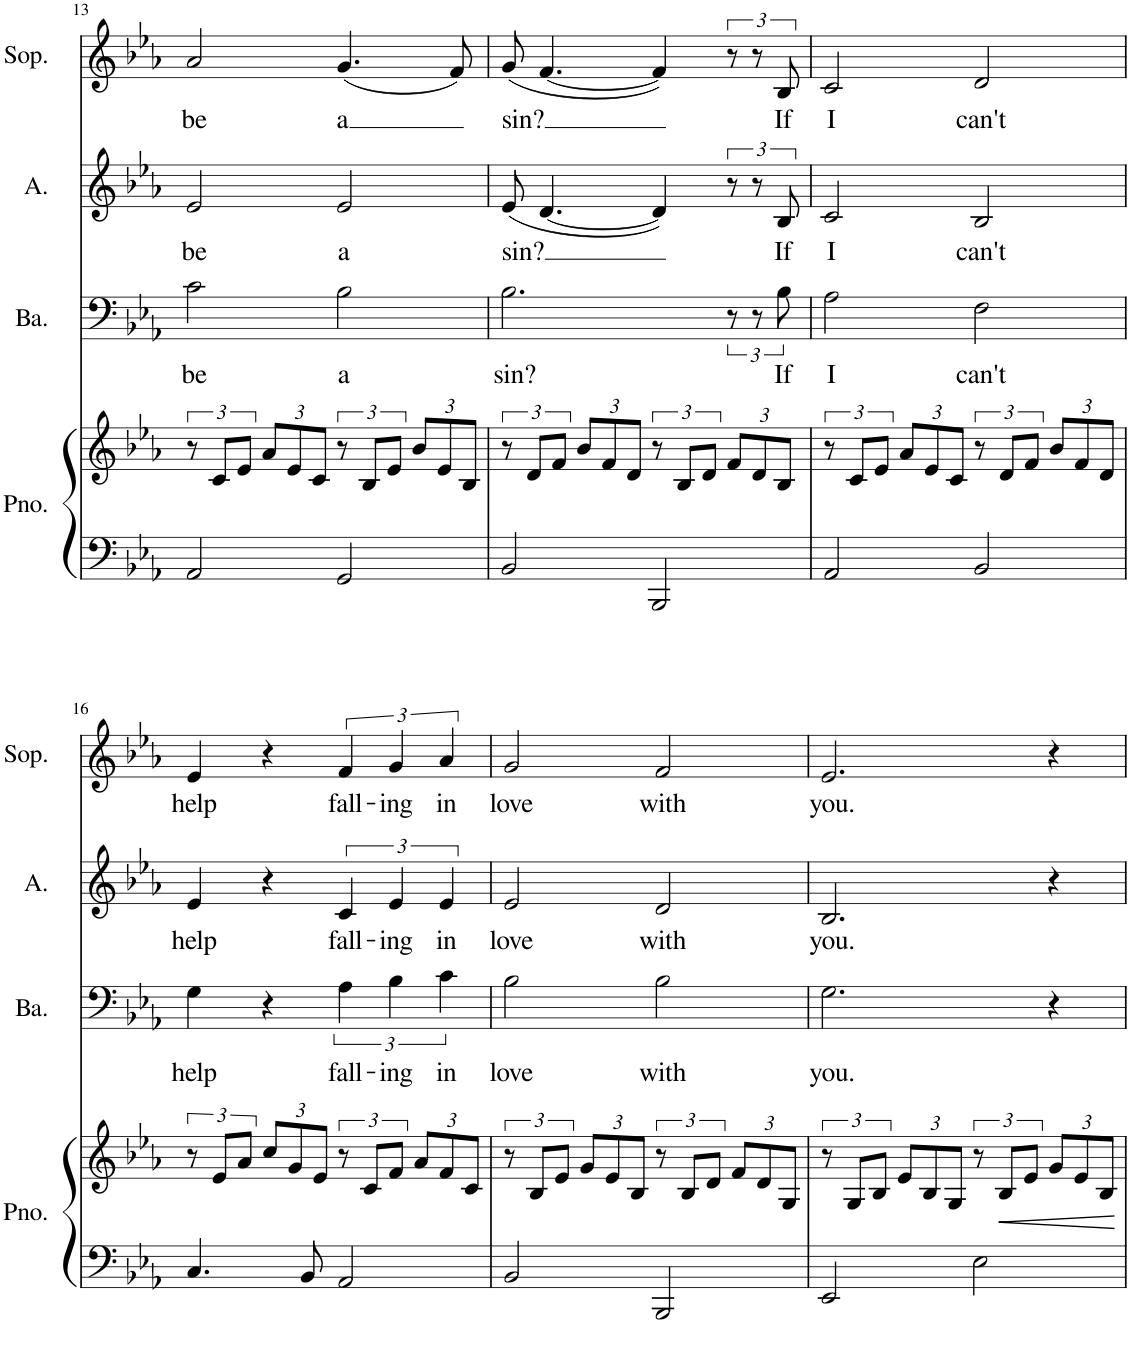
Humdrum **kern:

**kern	**kern	**dynam	**kern	**text	**kern	**text	**kern	**text
*part4	*part4	*part4	*part3	*part3	*part2	*part2	*part1	*part1
*staff5	*staff4	*staff4/5	*staff3	*staff3	*staff2	*staff2	*staff1	*staff1
*I"Piano	*	*	*I"Bariton	*	*I"Alt	*	*I"Sopraan	*
*I'Pno.	*	*	*I'Ba.	*	*I'A.	*	*I'Sop.	*
!!LO:PB:g=z
*clefF4	*clefG2	*	*clefF4	*	*clefG2	*	*clefG2	*
*k[b-e-a-]	*k[b-e-a-]	*	*k[b-e-a-]	*	*k[b-e-a-]	*	*k[b-e-a-]	*
*M4/4	*M4/4	*	*M4/4	*	*M4/4	*	*M4/4	*
=13	=13	=13	=13	=13	=13	=13	=13	=13
!	!	!	!	!LO:LY:b	!	!LO:LY:b	!	!LO:LY:b
2AA-/	12r	.	2c\	be	2e-/	be	2a-/	be
.	12c/L	.	.	.	.	.	.	.
.	12e-/J	.	.	.	.	.	.	.
*	*Xbrackettup	*	*	*	*	*	*	*
.	12a-/L	.	.	.	.	.	.	.
.	12e-/	.	.	.	.	.	.	.
.	12c/J	.	.	.	.	.	.	.
*	*brackettup	*	*	*	*	*	*	*
!	!	!	!	!LO:LY:b	!	!LO:LY:b	!	!LO:LY:b
2GG/	12r	.	2B-\	a	2e-/	a	(4.g/	a
.	12B-/L	.	.	.	.	.	.	.
.	12e-/J	.	.	.	.	.	.	.
*	*Xbrackettup	*	*	*	*	*	*	*
.	12b-/L	.	.	.	.	.	.	.
.	12e-/	.	.	.	.	.	.	.
.	.	.	.	.	.	.	8f/)	.
.	12B-/J	.	.	.	.	.	.	.
=14	=14	=14	=14	=14	=14	=14	=14	=14
*	*brackettup	*	*	*	*	*	*	*
!	!	!	!	!LO:LY:b	!	!LO:LY:b	!	!LO:LY:b
2BB-/	12r	.	2.B-\	sin?	(8e-/	sin?	(8g/	sin?
.	12d/L	.	.	.	.	.	.	.
.	.	.	.	.	[4.d/	.	[4.f/	.
.	12f/J	.	.	.	.	.	.	.
*	*Xbrackettup	*	*	*	*	*	*	*
.	12b-/L	.	.	.	.	.	.	.
.	12f/	.	.	.	.	.	.	.
.	12d/J	.	.	.	.	.	.	.
*	*brackettup	*	*	*	*	*	*	*
2BBB-/	12r	.	.	.	4d/])	.	4f/])	.
.	12B-/L	.	.	.	.	.	.	.
.	12d/J	.	.	.	.	.	.	.
*	*Xbrackettup	*	*	*	*	*	*	*
.	12f/L	.	12r	.	12r	.	12r	.
.	12d/	.	12r	.	12r	.	12r	.
!	!	!	!	!LO:LY:b	!	!LO:LY:b	!	!LO:LY:b
.	12B-/J	.	12B-\	If	12B-/	If	12B-/	If
=15	=15	=15	=15	=15	=15	=15	=15	=15
*	*brackettup	*	*	*	*	*	*	*
!	!	!	!	!LO:LY:b	!	!LO:LY:b	!	!LO:LY:b
2AA-/	12r	.	2A-\	I	2c/	I	2c/	I
.	12c/L	.	.	.	.	.	.	.
.	12e-/J	.	.	.	.	.	.	.
*	*Xbrackettup	*	*	*	*	*	*	*
.	12a-/L	.	.	.	.	.	.	.
.	12e-/	.	.	.	.	.	.	.
.	12c/J	.	.	.	.	.	.	.
*	*brackettup	*	*	*	*	*	*	*
!	!	!	!	!LO:LY:b	!	!LO:LY:b	!	!LO:LY:b
2BB-/	12r	.	2F\	can't	2B-/	can't	2d/	can't
.	12d/L	.	.	.	.	.	.	.
.	12f/J	.	.	.	.	.	.	.
*	*Xbrackettup	*	*	*	*	*	*	*
.	12b-/L	.	.	.	.	.	.	.
.	12f/	.	.	.	.	.	.	.
.	12d/J	.	.	.	.	.	.	.
!!LO:LB:g=z
=16	=16	=16	=16	=16	=16	=16	=16	=16
*	*brackettup	*	*	*	*	*	*	*
!	!	!	!	!LO:LY:b	!	!LO:LY:b	!	!LO:LY:b
4.C/	12r	.	4G\	help	4e-/	help	4e-/	help
.	12e-/L	.	.	.	.	.	.	.
.	12a-/J	.	.	.	.	.	.	.
*	*Xbrackettup	*	*	*	*	*	*	*
.	12cc/L	.	4r	.	4r	.	4r	.
.	12g/	.	.	.	.	.	.	.
8BB-/	.	.	.	.	.	.	.	.
.	12e-/J	.	.	.	.	.	.	.
*	*brackettup	*	*	*	*	*	*	*
!	!	!	!	!LO:LY:b	!	!LO:LY:b	!	!LO:LY:b
2AA-/	12r	.	6A-\	fall-	6c/	fall-	6f/	fall-
.	12c/L	.	.	.	.	.	.	.
!	!	!	!	!LO:LY:b	!	!LO:LY:b	!	!LO:LY:b
.	12f/J	.	6B-\	-ing	6e-/	-ing	6g/	-ing
*	*Xbrackettup	*	*	*	*	*	*	*
.	12a-/L	.	.	.	.	.	.	.
!	!	!	!	!LO:LY:b	!	!LO:LY:b	!	!LO:LY:b
.	12f/	.	6c\	in	6e-/	in	6a-/	in
.	12c/J	.	.	.	.	.	.	.
=17	=17	=17	=17	=17	=17	=17	=17	=17
*	*brackettup	*	*	*	*	*	*	*
!	!	!	!	!LO:LY:b	!	!LO:LY:b	!	!LO:LY:b
2BB-/	12r	.	2B-\	love	2e-/	love	2g/	love
.	12B-/L	.	.	.	.	.	.	.
.	12e-/J	.	.	.	.	.	.	.
*	*Xbrackettup	*	*	*	*	*	*	*
.	12g/L	.	.	.	.	.	.	.
.	12e-/	.	.	.	.	.	.	.
.	12B-/J	.	.	.	.	.	.	.
*	*brackettup	*	*	*	*	*	*	*
!	!	!	!	!LO:LY:b	!	!LO:LY:b	!	!LO:LY:b
2BBB-/	12r	.	2B-\	with	2d/	with	2f/	with
.	12B-/L	.	.	.	.	.	.	.
.	12d/J	.	.	.	.	.	.	.
*	*Xbrackettup	*	*	*	*	*	*	*
.	12f/L	.	.	.	.	.	.	.
.	12d/	.	.	.	.	.	.	.
.	12G/J	.	.	.	.	.	.	.
=18	=18	=18	=18	=18	=18	=18	=18	=18
*	*brackettup	*	*	*	*	*	*	*
!	!	!	!	!LO:LY:b	!	!LO:LY:b	!	!LO:LY:b
2EE-/	12r	.	2.G\	you.	2.B-/	you.	2.e-/	you.
.	12G/L	.	.	.	.	.	.	.
.	12B-/J	.	.	.	.	.	.	.
*	*Xbrackettup	*	*	*	*	*	*	*
.	12e-/L	.	.	.	.	.	.	.
.	12B-/	.	.	.	.	.	.	.
.	12G/J	.	.	.	.	.	.	.
*	*brackettup	*	*	*	*	*	*	*
2E-\	12r	.	.	.	.	.	.	.
!	!	!LO:HP:b	!	!	!	!	!	!
.	12B-/L	<	.	.	.	.	.	.
.	12e-/J	.	.	.	.	.	.	.
*	*Xbrackettup	*	*	*	*	*	*	*
.	12g/L	.	4r	.	4r	.	4r	.
.	12e-/	.	.	.	.	.	.	.
.	12B-/J	.	.	.	.	.	.	.
.	.	[	.	.	.	.	.	.
=	=	=	=	=	=	=	=	=
*-	*-	*-	*-	*-	*-	*-	*-	*-
